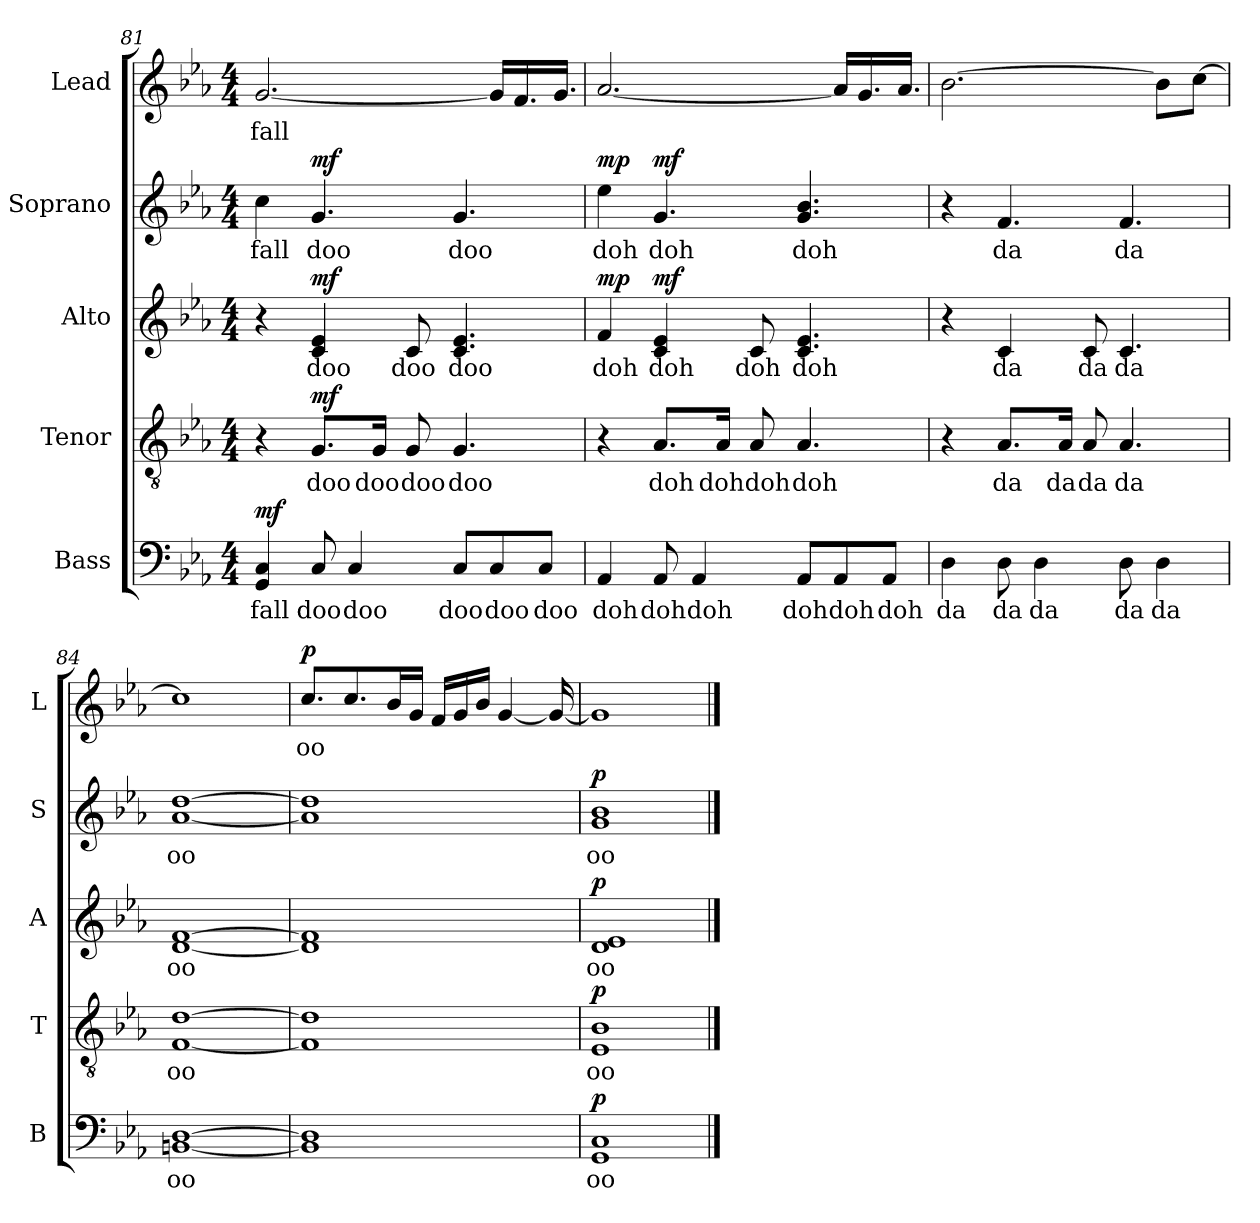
**kern	**text	**dynam	**kern	**text	**dynam	**kern	**text	**dynam	**kern	**text	**dynam	**kern	**text	**dynam
*part5	*part5	*part5	*part4	*part4	*part4	*part3	*part3	*part3	*part2	*part2	*part2	*part1	*part1	*part1
*staff5	*staff5	*staff5	*staff4	*staff4	*staff4	*staff3	*staff3	*staff3	*staff2	*staff2	*staff2	*staff1	*staff1	*staff1
*I"Bass	*	*	*I"Tenor	*	*	*I"Alto	*	*	*I"Soprano	*	*	*I"Lead	*	*
*I'B	*	*	*I'T	*	*	*I'A	*	*	*I'S	*	*	*I'L	*	*
!!LO:LB:g=z
*clefF4	*	*	*clefGv2	*	*	*clefG2	*	*	*clefG2	*	*	*clefG2	*	*
*k[b-e-a-]	*	*	*k[b-e-a-]	*	*	*k[b-e-a-]	*	*	*k[b-e-a-]	*	*	*k[b-e-a-]	*	*
*M4/4	*	*	*M4/4	*	*	*M4/4	*	*	*M4/4	*	*	*M4/4	*	*
=81	=81	=81	=81	=81	=81	=81	=81	=81	=81	=81	=81	=81	=81	=81
!	!LO:LY:b	!LO:DY:a	!	!	!	!	!	!	!	!LO:LY:b	!	!	!LO:LY:b	!
4GG/ 4C/	fall	mf	4r	.	.	4r	.	.	4cc\	fall	.	[2.g/	fall	.
!	!LO:LY:b	!	!	!LO:LY:b	!LO:DY:a	!	!LO:LY:b	!LO:DY:a	!	!LO:LY:b	!LO:DY:a	!	!	!
8C/	doo	.	8.G/L	doo	mf	4c/ 4e-/	doo	mf	4.g/	doo	mf	.	.	.
!	!LO:LY:b	!	!	!	!	!	!	!	!	!	!	!	!	!
4C/	doo	.	.	.	.	.	.	.	.	.	.	.	.	.
!	!	!	!	!LO:LY:b	!	!	!	!	!	!	!	!	!	!
.	.	.	16G/Jk	doo	.	.	.	.	.	.	.	.	.	.
!	!	!	!	!LO:LY:b	!	!	!LO:LY:b	!	!	!	!	!	!	!
.	.	.	8G/	doo	.	8c/	doo	.	.	.	.	.	.	.
!	!LO:LY:b	!	!	!LO:LY:b	!	!	!LO:LY:b	!	!	!LO:LY:b	!	!	!	!
8C/L	doo	.	4.G/	doo	.	4.c/ 4.e-/	doo	.	4.g/	doo	.	.	.	.
!	!LO:LY:b	!	!	!	!	!	!	!	!	!	!	!	!	!
8C/	doo	.	.	.	.	.	.	.	.	.	.	16g/LL]	.	.
.	.	.	.	.	.	.	.	.	.	.	.	16.f/	.	.
!	!LO:LY:b	!	!	!	!	!	!	!	!	!	!	!	!	!
8C/J	doo	.	.	.	.	.	.	.	.	.	.	.	.	.
.	.	.	.	.	.	.	.	.	.	.	.	16.g/JJ	.	.
=82	=82	=82	=82	=82	=82	=82	=82	=82	=82	=82	=82	=82	=82	=82
!	!LO:LY:b	!	!	!	!	!	!LO:LY:b	!LO:DY:a	!	!LO:LY:b	!LO:DY:a	!	!	!
4AA-/	doh	.	4r	.	.	4f/	doh	mp	4ee-\	doh	mp	[2.a-/	.	.
!	!LO:LY:b	!	!	!LO:LY:b	!	!	!LO:LY:b	!LO:DY:a	!	!LO:LY:b	!LO:DY:a	!	!	!
8AA-/	doh	.	8.A-/L	doh	.	4c/ 4e-/	doh	mf	4.g/	doh	mf	.	.	.
!	!LO:LY:b	!	!	!	!	!	!	!	!	!	!	!	!	!
4AA-/	doh	.	.	.	.	.	.	.	.	.	.	.	.	.
!	!	!	!	!LO:LY:b	!	!	!	!	!	!	!	!	!	!
.	.	.	16A-/Jk	doh	.	.	.	.	.	.	.	.	.	.
!	!	!	!	!LO:LY:b	!	!	!LO:LY:b	!	!	!	!	!	!	!
.	.	.	8A-/	doh	.	8c/	doh	.	.	.	.	.	.	.
!	!LO:LY:b	!	!	!LO:LY:b	!	!	!LO:LY:b	!	!	!LO:LY:b	!	!	!	!
8AA-/L	doh	.	4.A-/	doh	.	4.c/ 4.e-/	doh	.	4.g/ 4.b-/	doh	.	.	.	.
!	!LO:LY:b	!	!	!	!	!	!	!	!	!	!	!	!	!
8AA-/	doh	.	.	.	.	.	.	.	.	.	.	16a-/LL]	.	.
.	.	.	.	.	.	.	.	.	.	.	.	16.g/	.	.
!	!LO:LY:b	!	!	!	!	!	!	!	!	!	!	!	!	!
8AA-/J	doh	.	.	.	.	.	.	.	.	.	.	.	.	.
.	.	.	.	.	.	.	.	.	.	.	.	16.a-/JJ	.	.
=83	=83	=83	=83	=83	=83	=83	=83	=83	=83	=83	=83	=83	=83	=83
!	!LO:LY:b	!	!	!	!	!	!	!	!	!	!	!	!	!
4D\	da	.	4r	.	.	4r	.	.	4r	.	.	[2.b-\	.	.
!	!LO:LY:b	!	!	!LO:LY:b	!	!	!LO:LY:b	!	!	!LO:LY:b	!	!	!	!
8D\	da	.	8.A-/L	da	.	4c/	da	.	4.f/	da	.	.	.	.
!	!LO:LY:b	!	!	!	!	!	!	!	!	!	!	!	!	!
4D\	da	.	.	.	.	.	.	.	.	.	.	.	.	.
!	!	!	!	!LO:LY:b	!	!	!	!	!	!	!	!	!	!
.	.	.	16A-/Jk	da	.	.	.	.	.	.	.	.	.	.
!	!	!	!	!LO:LY:b	!	!	!LO:LY:b	!	!	!	!	!	!	!
.	.	.	8A-/	da	.	8c/	da	.	.	.	.	.	.	.
!	!LO:LY:b	!	!	!LO:LY:b	!	!	!LO:LY:b	!	!	!LO:LY:b	!	!	!	!
8D\	da	.	4.A-/	da	.	4.c/	da	.	4.f/	da	.	.	.	.
!	!LO:LY:b	!	!	!	!	!	!	!	!	!	!	!	!	!
4D\	da	.	.	.	.	.	.	.	.	.	.	8b-\L]	.	.
.	.	.	.	.	.	.	.	.	.	.	.	[8cc\J	.	.
=84	=84	=84	=84	=84	=84	=84	=84	=84	=84	=84	=84	=84	=84	=84
!	!LO:LY:b	!	!	!LO:LY:b	!	!	!LO:LY:b	!	!	!LO:LY:b	!	!	!	!
[1BBn [1D	oo	.	[1F [1d	oo	.	[1d [1f	oo	.	[1a- [1dd	oo	.	1cc]	.	.
!!LO:PB:g=z
=85	=85	=85	=85	=85	=85	=85	=85	=85	=85	=85	=85	=85	=85	=85
!	!	!	!	!	!	!	!	!	!	!	!	!	!LO:LY:b	!LO:DY:a
1BB] 1D]	.	.	1F] 1d]	.	.	1d] 1f]	.	.	1a-] 1dd]	.	.	8.cc/L	oo	p
.	.	.	.	.	.	.	.	.	.	.	.	8.cc/	.	.
.	.	.	.	.	.	.	.	.	.	.	.	16b-/L	.	.
.	.	.	.	.	.	.	.	.	.	.	.	16g/JJ	.	.
.	.	.	.	.	.	.	.	.	.	.	.	16f/LL	.	.
.	.	.	.	.	.	.	.	.	.	.	.	16g/	.	.
.	.	.	.	.	.	.	.	.	.	.	.	16b-/JJ	.	.
.	.	.	.	.	.	.	.	.	.	.	.	[4g/	.	.
.	.	.	.	.	.	.	.	.	.	.	.	16g/_	.	.
=86	=86	=86	=86	=86	=86	=86	=86	=86	=86	=86	=86	=86	=86	=86
!	!LO:LY:b	!LO:DY:a	!	!LO:LY:b	!LO:DY:a	!	!LO:LY:b	!LO:DY:a	!	!LO:LY:b	!LO:DY:a	!	!	!
1GG 1C	oo	p	1E- 1B-	oo	p	1d 1e-	oo	p	1g 1b-	oo	p	1g]	.	.
==	==	==	==	==	==	==	==	==	==	==	==	==	==	==
*-	*-	*-	*-	*-	*-	*-	*-	*-	*-	*-	*-	*-	*-	*-
